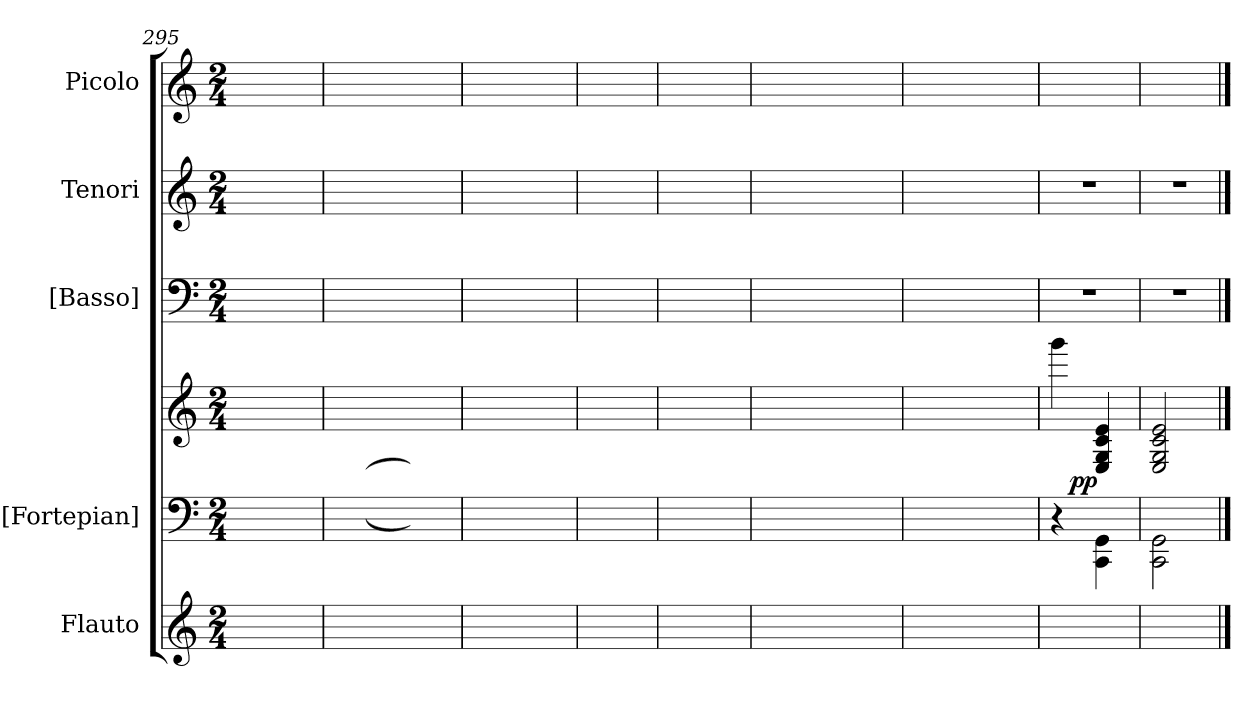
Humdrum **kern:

**kern	**kern	**kern	**dynam	**kern	**kern	**text	**kern
*part5	*part4	*part4	*part4	*part3	*part2	*part2	*part1
*staff6	*staff5	*staff4	*staff4/5	*staff3	*staff2	*staff2	*staff1
*I"Flauto	*I"[Fortepian]	*	*	*I"[Basso]	*I"Tenori	*	*I"Picolo
*I'Fl	*	*	*	*I'B	*	*	*
*clefG2	*clefF4	*clefG2	*	*clefF4	*clefG2	*	*clefG2
*	*	*	*	*	*ITrd8c12	*	*
*k[]	*k[]	*k[]	*	*k[]	*k[]	*	*k[]
*M2/4	*M2/4	*M2/4	*	*M2/4	*M2/4	*	*M2/4
=295	=295	=295	=295	=295	=295	=295	=295
*	*^	*	*	*^	*^	*	*
2ryy	2Dyy^^>/ 2F#Xyy^^>/ 2Ayy^^>/ 2dyy^^>/	2DD\yy	2ryy	.	2F#X^^>/yy	2D\yy	2d^^>/yy	2A\yy	Bóg	2ryy
*	*	*	*	*	*	*	*v	*v	*	*
=296	=296	=296	=296	=296	=296	=296	=296	=296	=296
2ryy	(<(>4Fnyy/ 4Gyy/ 4dyy/	2GG\yy	2ryy	.	4Fn^^>/yy	4G\yy	4Gyy^^>/ 4dyy^^>/	ty	2ryy
.	8.Eyy/ 8.Gyy/ 8.cyy/L))	.	.	.	8.G/Lyy	8.E\Lyy	8.Gyy/ 8.cyy/L	wie-	.
.	16Dyy/ 16Gyy/ 16Byy/Jk	.	.	.	16G/Jkyy	16D\Jkyy	16Gyy/ 16Byy/Jk	-dziesz	.
=297	=297	=297	=297	=297	=297	=297	=297	=297	=297
*	*	*	*	*	*	*	*^	*	*
2ryy	4Eyy/ 4Gyy/ 4cyy/	4C\yy	4ryy	.	8Cyy/ 8Eyy/	4ryy	8c/yy	8c\yy	świat	2ryy
.	.	.	.	.	8ryy	.	8ryy	8ryy	.	.
.	4FF\yy	4ryy	4Ayy/ 4cyy/ 4fyy/	.	4A/yy	4A\yy	4cyy\ 4fyy\	4ryy	a	.
*	*v	*v	*	*	*	*	*v	*v	*	*
=298	=298	=298	=298	=298	=298	=298	=298	=298
2ryy	2GG\yy	2Gyy/ 2cyy/ 2eyy/	.	2G/yy	2G\yy	2cyy\ 2eyy\	cie-	2ryy
=299	=299	=299	=299	=299	=299	=299	=299	=299
2ryy	2GG\yy	2Fyy/ 2Gyy/ 2Byy/ 2dyy/	.	2F/yy	2GG\yy	2Byy\ 2dyy\	-bie	2ryy
=300	=300	=300	=300	=300	=300	=300	=300	=300
*	*	*Xtuplet	*	*	*	*	*	*
*	*	*	*	*	*	*^	*	*
2ryy	2Cyy\ 2Eyy\ 2Gyy\ 2cyy\	(12cc\Lyy	.	[2E/yy	[2C\yy	[2c/yy	[2c\yy	.	2ryy
.	.	12ee\yy	.	.	.	.	.	.	.
.	.	12gg\Jyy	.	.	.	.	.	.	.
.	.	8ccc\Lyy)	.	.	.	.	.	.	.
.	.	16ryy	.	.	.	.	.	.	.
.	.	16ccc\Jkyy	.	.	.	.	.	.	.
=301	=301	=301	=301	=301	=301	=301	=301	=301	=301
2ryy	2ryy	4..eee\yy	.	4E/yy]	4C\yy]	4c/yy]	4c\yy]	.	2ryy
.	.	.	.	4ryy	4ryy	4ryy	4ryy	.	.
.	.	32ddd\LLLyy	.	.	.	.	.	.	.
.	.	32ccc\JJJyy	.	.	.	.	.	.	.
*	*	*	*	*v	*v	*	*	*	*
*	*	*	*	*	*v	*v	*	*
=302	=302	=302	=302	=302	=302	=302	=302
2ryy	4r	4ggg\	.	2r	2r	.	2ryy
!	!	!	!LO:DY:rj	!	!	!	!
.	4CC\ 4GG\	4E/ 4G/ 4c/ 4e/	pp.	.	.	.	.
=303	=303	=303	=303	=303	=303	=303	=303
2ryy	2CC\ 2GG\	2E/ 2G/ 2c/ 2e/	.	2r	2r	.	2ryy
==	==	==	==	==	==	==	==
*-	*-	*-	*-	*-	*-	*-	*-
